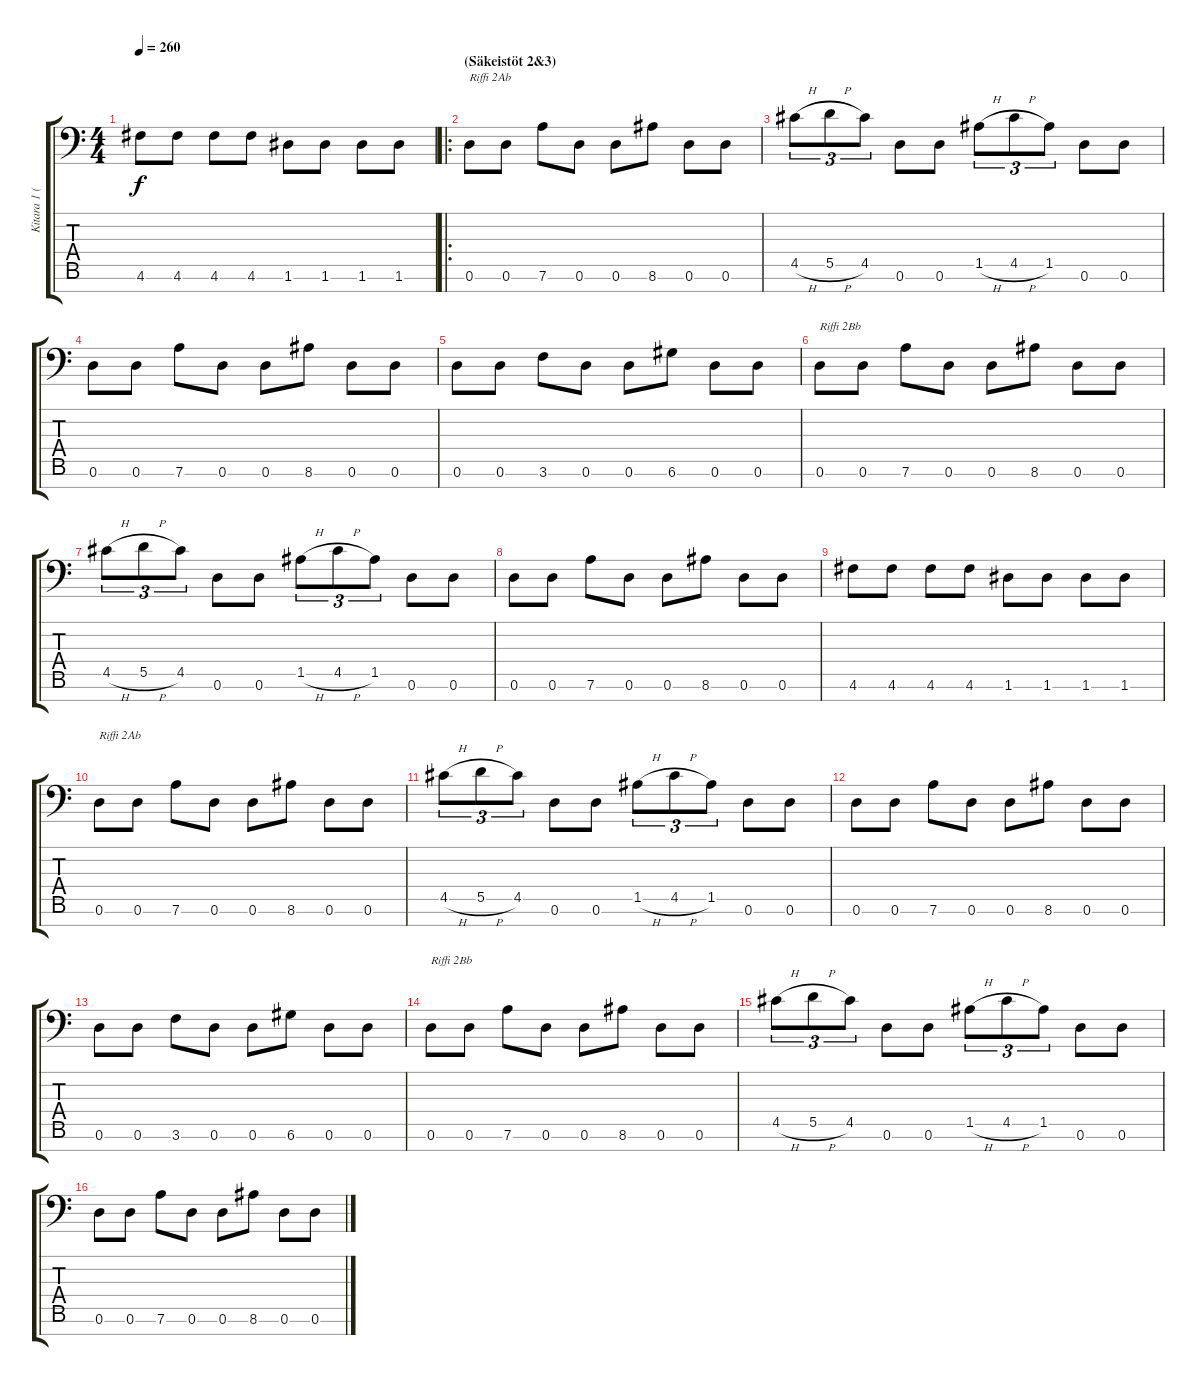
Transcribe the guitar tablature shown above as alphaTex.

\track ("Kitara 1 (Kuisma)" "Kitara 1 (") {instrument distortionguitar}
\staff {score tabs}
\tuning (E4 B3 G3 D3 A2 D2 A1) {hide}
\ts (4 4)
\tempo 260
\clef f4
\ks c
4.6.8{dy f} 4.6.8 4.6.8 4.6.8 1.6.8 1.6.8 1.6.8 1.6.8 |
\ro
\section ("" "(Säkeistöt 2&3)")
0.6.8{txt "Riffi 2Ab"} 0.6.8 7.6.8 0.6.8 0.6.8 8.6.8 0.6.8 0.6.8 |
4.5{h}.8{tu (3 2)} 5.5{h}.8{tu (3 2)} 4.5.8{tu (3 2)} 0.6.8 0.6.8 1.5{h}.8{tu (3 2)} 4.5{h}.8{tu (3 2)} 1.5.8{tu (3 2)} 0.6.8 0.6.8 |
0.6.8 0.6.8 7.6.8 0.6.8 0.6.8 8.6.8 0.6.8 0.6.8 |
0.6.8 0.6.8 3.6.8 0.6.8 0.6.8 6.6.8 0.6.8 0.6.8 |
0.6.8{txt "Riffi 2Bb"} 0.6.8 7.6.8 0.6.8 0.6.8 8.6.8 0.6.8 0.6.8 |
4.5{h}.8{tu (3 2)} 5.5{h}.8{tu (3 2)} 4.5.8{tu (3 2)} 0.6.8 0.6.8 1.5{h}.8{tu (3 2)} 4.5{h}.8{tu (3 2)} 1.5.8{tu (3 2)} 0.6.8 0.6.8 |
0.6.8 0.6.8 7.6.8 0.6.8 0.6.8 8.6.8 0.6.8 0.6.8 |
4.6.8 4.6.8 4.6.8 4.6.8 1.6.8 1.6.8 1.6.8 1.6.8 |
0.6.8{txt "Riffi 2Ab"} 0.6.8 7.6.8 0.6.8 0.6.8 8.6.8 0.6.8 0.6.8 |
4.5{h}.8{tu (3 2)} 5.5{h}.8{tu (3 2)} 4.5.8{tu (3 2)} 0.6.8 0.6.8 1.5{h}.8{tu (3 2)} 4.5{h}.8{tu (3 2)} 1.5.8{tu (3 2)} 0.6.8 0.6.8 |
0.6.8 0.6.8 7.6.8 0.6.8 0.6.8 8.6.8 0.6.8 0.6.8 |
0.6.8 0.6.8 3.6.8 0.6.8 0.6.8 6.6.8 0.6.8 0.6.8 |
0.6.8{txt "Riffi 2Bb"} 0.6.8 7.6.8 0.6.8 0.6.8 8.6.8 0.6.8 0.6.8 |
4.5{h}.8{tu (3 2)} 5.5{h}.8{tu (3 2)} 4.5.8{tu (3 2)} 0.6.8 0.6.8 1.5{h}.8{tu (3 2)} 4.5{h}.8{tu (3 2)} 1.5.8{tu (3 2)} 0.6.8 0.6.8 |
0.6.8 0.6.8 7.6.8 0.6.8 0.6.8 8.6.8 0.6.8 0.6.8
